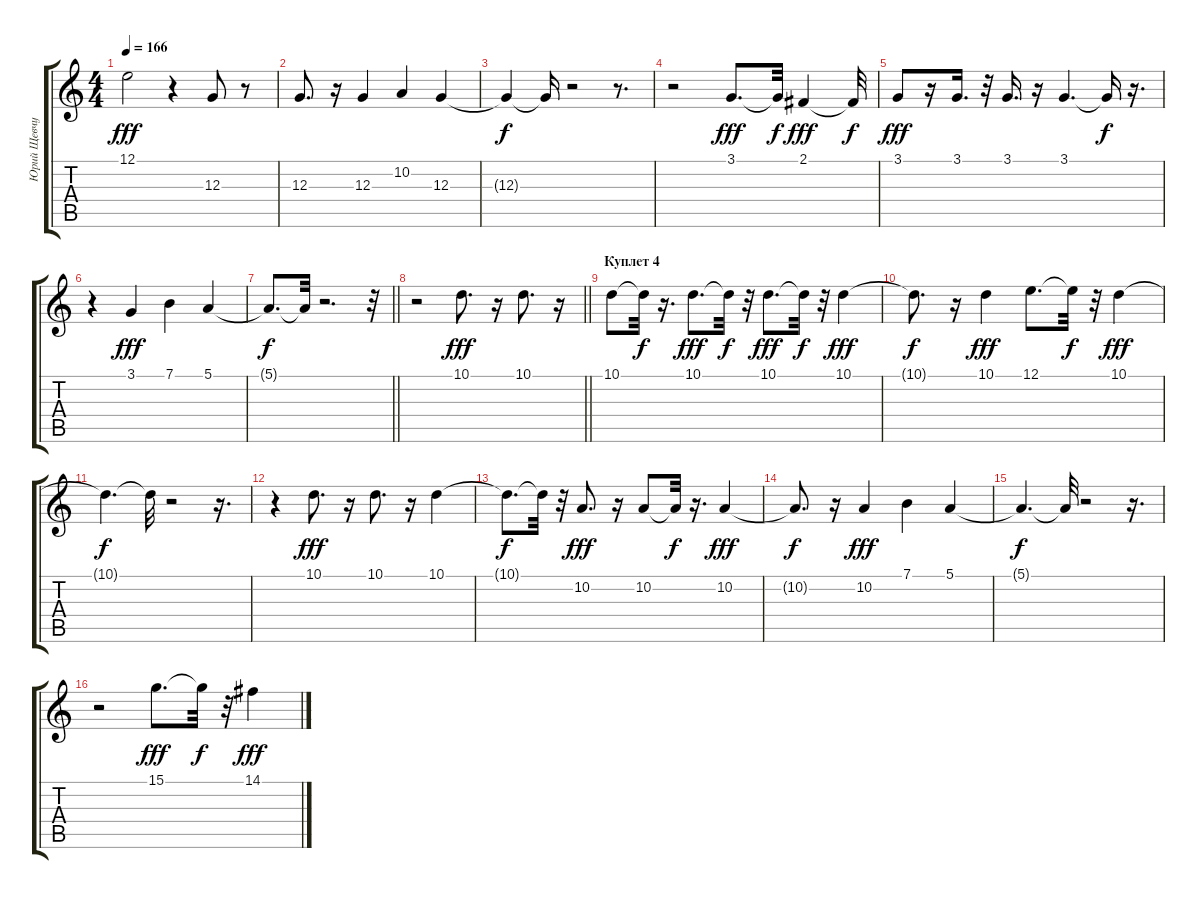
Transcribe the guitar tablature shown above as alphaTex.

\track ("Юрий Щевчук" "Юрий Щевчу") {instrument clarinet}
\staff {score tabs}
\tuning (E4 B3 G3 D3 A2 E2) {hide}
\ts (4 4)
\tempo 166
\clef g2
\ks c
12.1.2{dy fff} r.4 12.3.8 r.8 |
12.3.8{d} r.16 12.3.4 10.2.4 12.3.4 |
12.3{t}.4{dy f} 12.3{t}.16 r.2 r.8{d} |
r.2 3.1.8{d dy fff} 3.1{t}.32{dy f} 2.1.4{dy fff} 2.1{t}.32{dy f} |
3.1.8{dy fff} r.16 3.1.16{d} r.32 3.1.16{d} r.16 3.1.4{d} 3.1{t}.16{dy f} r.16{d} |
r.4 3.1.4{dy fff} 7.1.4 5.1.4 |
\barLineRight lightlight
5.1{t}.8{d dy f} 5.1{t}.32 r.2{d} r.32 |
\barLineRight lightlight
r.2 10.1.8{d dy fff} r.16 10.1.8{d} r.16 |
\section ("" "Куплет 4")
10.1.8 10.1{t}.32{dy f} r.16{d} 10.1.8{d dy fff} 10.1{t}.32{dy f} r.32 10.1.8{d dy fff} 10.1{t}.32{dy f} r.32 10.1.4{dy fff} |
10.1{t}.8{d dy f} r.16 10.1.4{dy fff} 12.1.8{d} 12.1{t}.32{dy f} r.32 10.1.4{dy fff} |
10.1{t}.4{d dy f} 10.1{t}.32 r.2 r.16{d} |
r.4 10.1.8{d dy fff} r.16 10.1.8{d} r.16 10.1.4 |
10.1{t}.8{d dy f} 10.1{t}.32 r.32 10.2.8{d dy fff} r.16 10.2.8 10.2{t}.32{dy f} r.16{d} 10.2.4{dy fff} |
10.2{t}.8{d dy f} r.16 10.2.4{dy fff} 7.1.4 5.1.4 |
5.1{t}.4{d dy f} 5.1{t}.32 r.2 r.16{d} |
r.2 15.1.8{d dy fff} 15.1{t}.32{dy f} r.32 14.1.4{dy fff}
